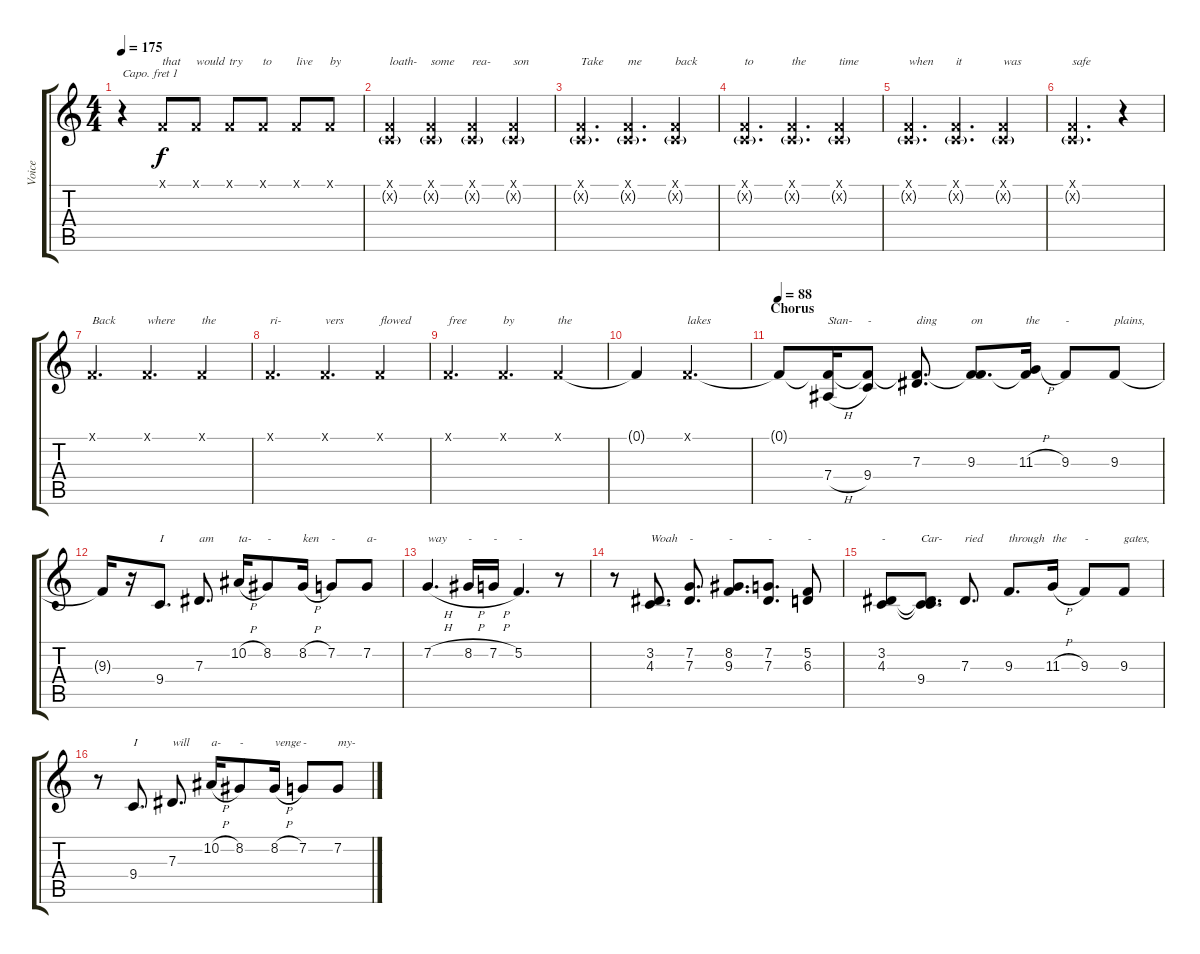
\track ("Voice" "Voice") {instrument lead6voice}
\staff {score tabs}
\capo 1
\tuning (E4 B3 G3 D3 A2 E2) {hide}
\ts (4 4)
\tempo 175
\clef g2
\ks c
r.4{dy f} 0.1{x}.8{txt "that"} 0.1{x}.8{txt "would"} 0.1{x}.8{txt "try"} 0.1{x}.8{txt "to"} 0.1{x}.8{txt "live"} 0.1{x}.8{txt "by"} |
(0.1{x} 0.2{g x}).4{txt "loath-"} (0.1{x} 0.2{g x}).4{txt "some"} (0.1{x} 0.2{g x}).4{txt "rea-"} (0.1{x} 0.2{g x}).4{txt "son"} |
(0.1{x} 0.2{g x}).4{d txt "Take"} (0.1{x} 0.2{g x}).4{d txt "me"} (0.1{x} 0.2{g x}).4{txt "back"} |
(0.1{x} 0.2{g x}).4{d txt "to"} (0.1{x} 0.2{g x}).4{d txt "the"} (0.1{x} 0.2{g x}).4{txt "time"} |
(0.1{x} 0.2{g x}).4{d txt "when"} (0.1{x} 0.2{g x}).4{d txt "it"} (0.1{x} 0.2{g x}).4{txt "was"} |
(0.1{x} 0.2{g x}).2{d txt "safe"} r.4 |
0.1{x}.4{d txt "Back"} 0.1{x}.4{d txt "where"} 0.1{x}.4{txt "the"} |
0.1{x}.4{d txt "ri-"} 0.1{x}.4{d txt "vers"} 0.1{x}.4{txt "flowed"} |
0.1{x}.4{d txt "free"} 0.1{x}.4{d txt "by"} 0.1{x}.4{txt "the"} |
0.1{t}.4 0.1{x}.2{d txt "lakes"} |
\section ("" "Chorus")
\tempo 88
0.1{t}.8 (0.1{t} 7.4{h}).16{txt "Stan-"} (0.1{t} 9.4).8{txt "-"} (0.1{t} 7.3).8{d txt "ding"} (0.1{t} 9.3).8{d txt "on"} (0.1{t} 11.3{h}).16{txt "the"} 9.3.8{txt "-"} 9.3.8{txt "plains,"} |
9.3{t}.16 r.16 9.4.8{d txt "I"} 7.3.8{d txt "am"} 10.2{h}.16{txt "ta-"} 8.2.8{txt "-"} 8.2{h}.16{txt "ken"} 7.2.8{txt "-"} 7.2.8{txt "a-"} |
7.2{h}.4{d txt "way"} 8.2{h}.16{txt "-"} 7.2{h}.16{txt "-"} 5.2.4{d txt "-"} r.8 |
r.8 (3.2 4.3).8{d txt "Woah"} (7.2 7.3).8{d txt "-"} (8.2 9.3).8{d txt "-"} (7.2 7.3).8{d txt "-"} (5.2 6.3).8{txt "-"} |
(3.2 4.3).8{txt "-"} (3.2{t} 4.3{t} 9.4).8{d txt "Car-"} 7.3.8{d txt "ried"} 9.3.8{d txt "through"} 11.3{h}.16{txt "the"} 9.3.8{txt "-"} 9.3.8{txt "gates,"} |
r.8 9.4.8{d txt "I"} 7.3.8{d txt "will"} 10.2{h}.16{txt "a-"} 8.2.8{txt "-"} 8.2{h}.16{txt "venge"} 7.2.8{txt "-"} 7.2.8{txt "my-"}
